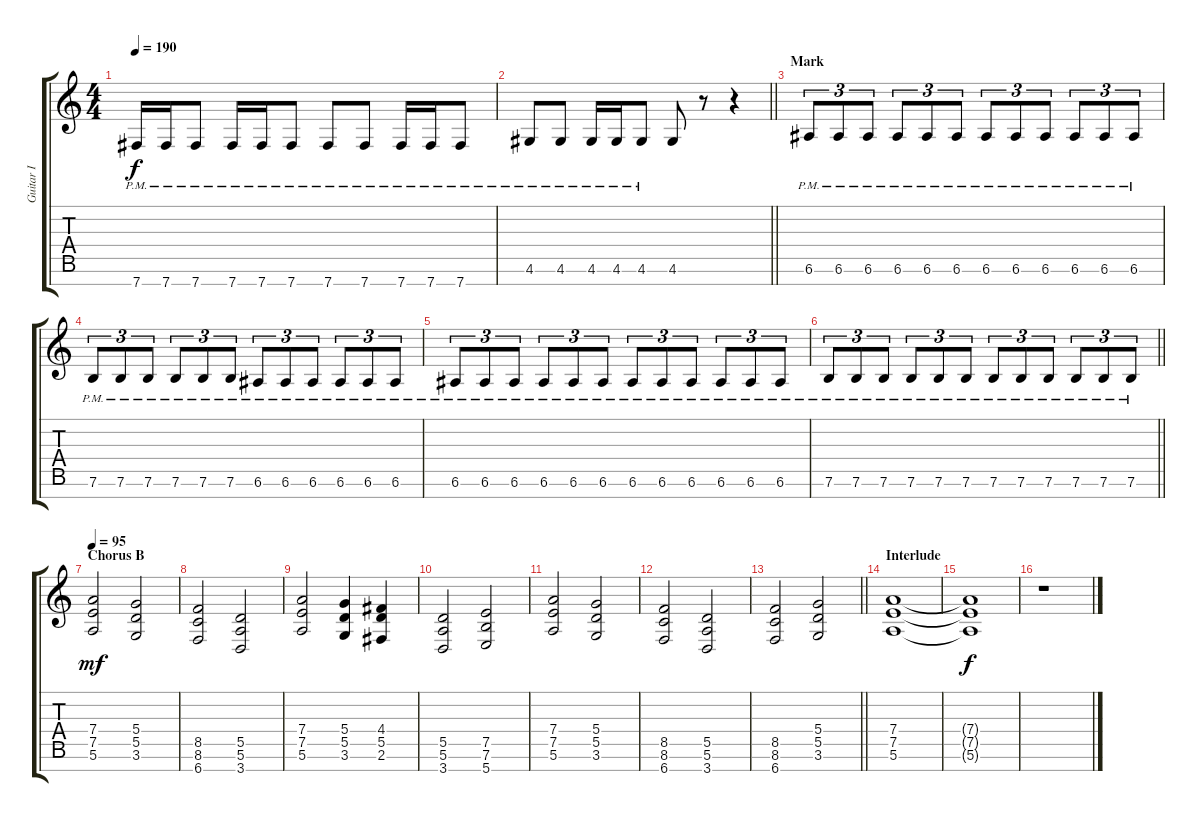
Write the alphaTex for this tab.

\track ("Guitar I" "Guitar I") {instrument distortionguitar}
\staff {score tabs}
\tuning (E4 B3 G3 D3 A2 E2 B1) {hide}
\ts (4 4)
\tempo 190
\clef g2
\ks c
7.7{pm}.16{dy f} 7.7{pm}.16 7.7{pm}.8 7.7{pm}.16 7.7{pm}.16 7.7{pm}.8 7.7{pm}.8 7.7{pm}.8 7.7{pm}.16 7.7{pm}.16 7.7{pm}.8 |
\barLineRight lightlight
4.6{pm}.8 4.6{pm}.8 4.6{pm}.16 4.6{pm}.16 4.6{pm}.8 4.6.8 r.8 r.4 |
\section ("" "Mark")
6.6{pm}.8{tu (3 2)} 6.6{pm}.8{tu (3 2)} 6.6{pm}.8{tu (3 2)} 6.6{pm}.8{tu (3 2)} 6.6{pm}.8{tu (3 2)} 6.6{pm}.8{tu (3 2)} 6.6{pm}.8{tu (3 2)} 6.6{pm}.8{tu (3 2)} 6.6{pm}.8{tu (3 2)} 6.6{pm}.8{tu (3 2)} 6.6{pm}.8{tu (3 2)} 6.6{pm}.8{tu (3 2)} |
7.6{pm}.8{tu (3 2)} 7.6{pm}.8{tu (3 2)} 7.6{pm}.8{tu (3 2)} 7.6{pm}.8{tu (3 2)} 7.6{pm}.8{tu (3 2)} 7.6{pm}.8{tu (3 2)} 6.6{pm}.8{tu (3 2)} 6.6{pm}.8{tu (3 2)} 6.6{pm}.8{tu (3 2)} 6.6{pm}.8{tu (3 2)} 6.6{pm}.8{tu (3 2)} 6.6{pm}.8{tu (3 2)} |
6.6{pm}.8{tu (3 2)} 6.6{pm}.8{tu (3 2)} 6.6{pm}.8{tu (3 2)} 6.6{pm}.8{tu (3 2)} 6.6{pm}.8{tu (3 2)} 6.6{pm}.8{tu (3 2)} 6.6{pm}.8{tu (3 2)} 6.6{pm}.8{tu (3 2)} 6.6{pm}.8{tu (3 2)} 6.6{pm}.8{tu (3 2)} 6.6{pm}.8{tu (3 2)} 6.6{pm}.8{tu (3 2)} |
\barLineRight lightlight
7.6{pm}.8{tu (3 2)} 7.6{pm}.8{tu (3 2)} 7.6{pm}.8{tu (3 2)} 7.6{pm}.8{tu (3 2)} 7.6{pm}.8{tu (3 2)} 7.6{pm}.8{tu (3 2)} 7.6{pm}.8{tu (3 2)} 7.6{pm}.8{tu (3 2)} 7.6{pm}.8{tu (3 2)} 7.6{pm}.8{tu (3 2)} 7.6{pm}.8{tu (3 2)} 7.6{pm}.8{tu (3 2)} |
\section ("" "Chorus B")
\tempo 95
(7.4 7.5 5.6).2{dy mf} (5.4 5.5 3.6).2 |
(8.5 8.6 6.7).2 (5.5 5.6 3.7).2 |
(7.4 7.5 5.6).2 (5.4 5.5 3.6).4 (4.4 5.5 2.6).4 |
(5.5 5.6 3.7).2 (7.5 7.6 5.7).2 |
(7.4 7.5 5.6).2 (5.4 5.5 3.6).2 |
(8.5 8.6 6.7).2 (5.5 5.6 3.7).2 |
\barLineRight lightlight
(8.5 8.6 6.7).2 (5.4 5.5 3.6).2 |
\section ("" "Interlude")
(7.4 7.5 5.6).1{volume 4} |
(7.4{t} 7.5{t} 5.6{t}).1{dy f} |
r.1
